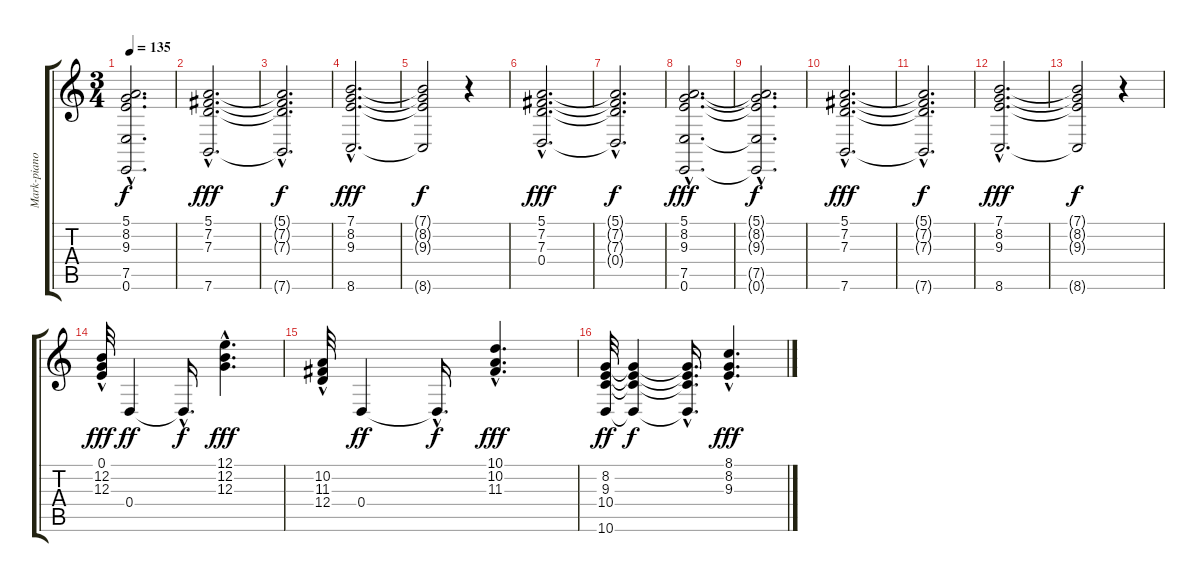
\track ("Mark-piano" "Mark-piano") {instrument acousticgrandpiano}
\staff {score tabs}
\tuning (E4 B3 G3 D3 A2 E2) {hide}
\ts (3 4)
\tempo 135
\clef g2
\ks c
(5.1{hac t} 8.2{hac t} 9.3{hac t} 7.5{t} 0.6{t}).2{d dy f} |
(5.1{hac} 7.2{hac} 7.3{hac} 7.6{hac}).2{d dy fff} |
(5.1{hac t} 7.2{hac t} 7.3{hac t} 7.6{t}).2{d dy f} |
(7.1{hac} 8.2{hac} 9.3{hac} 8.6{hac}).2{d dy fff} |
(7.1{t} 8.2{t} 9.3{t} 8.6{t}).2{dy f} r.4 |
(5.1{hac} 7.2{hac} 7.3{hac} 0.4{hac}).2{d dy fff} |
(5.1{hac t} 7.2{hac t} 7.3{hac t} 0.4{hac t}).2{d dy f} |
(5.1{hac} 8.2{hac} 9.3{hac} 7.5{hac} 0.6{hac}).2{d dy fff} |
(5.1{hac t} 8.2{hac t} 9.3{hac t} 7.5{t} 0.6{t}).2{d dy f} |
(5.1{hac} 7.2{hac} 7.3{hac} 7.6{hac}).2{d dy fff} |
(5.1{hac t} 7.2{hac t} 7.3{hac t} 7.6{t}).2{d dy f} |
(7.1{hac} 8.2{hac} 9.3{hac} 8.6{hac}).2{d dy fff} |
(7.1{t} 8.2{t} 9.3{t} 8.6{t}).2{dy f} r.4 |
(0.1{hac} 12.2{hac} 12.3{hac}).32{dy fff} 0.4.4{dy ff} 0.4{hac t}.16{d dy f} (12.1{hac} 12.2{hac} 12.3{hac}).4{d dy fff} |
(10.2{hac} 11.3{hac} 12.4{hac}).32 0.4.4{dy ff} 0.4{hac t}.16{d dy f} (10.1{hac} 10.2{hac} 11.3{hac}).4{d dy fff} |
(8.2 9.3 10.4 10.6).32{dy ff} (8.2{t} 9.3{t} 10.4{t} 10.6{t}).4{dy f} (8.2{hac t} 9.3{hac t} 10.4{hac t} 10.6{hac t}).16{d} (8.1{hac} 8.2{hac} 9.3{hac}).4{d dy fff}
